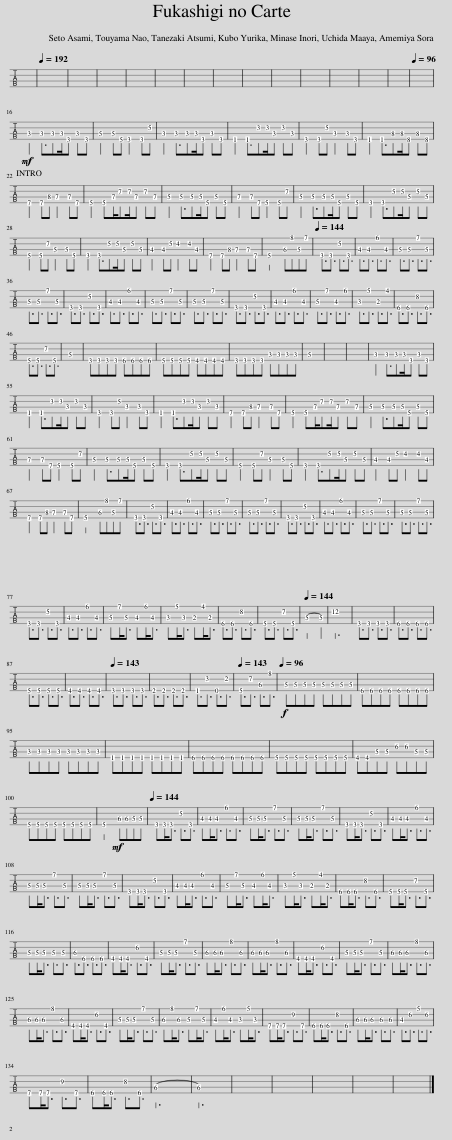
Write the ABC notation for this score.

X:1
L:1/8
M:1/8
I:linebreak $
K:C
V:1 tab transpose=-12 stafflines=4 strings=E2,A2,D3,G3
V:1
 x |[M:6/4][Q:1/4=192] x8 x4 | x8 x4 | x8 x4 | x8 x4 | %5
 x8 x4 | x8 x4 | x8 x4 | x8 x4 | x8 x4 | %10
 x8 x4 | x8 x4 | x8 x4 |[M:2/4] x4 |[M:4/4][Q:1/4=96] x8 |$ %15
!mf! !3!C,,2 !3!C,,3/2!3!C,,!3!C,,/!4!G,,, !3!C,,!4!G,,, | !3!D,,2 !3!D,,!4!A,,, !4!G,,,2 !4!G,,,!2!G,, | !3!C,,2 !3!C,,3/2!3!C,,!3!C,,/!4!G,,, !3!C,,!4!G,,, | !4!F,,,2 !4!F,,,3/2!2!F,,!2!F,,/!3!C,, !2!F,,!3!C,, | !4!G,,,2 !4!G,,,!2!G,, !3!C,,2 !3!C,,!4!G,,, | %20
 !4!F,,,2 !4!F,,,3/2!3!F,,!3!F,,/!4!C,, !3!F,,!4!C,, |$ !4!B,,,2 !4!B,,,!3!F,, !3!E,,2 !3!E,,!4!B,,, | !4!A,,,2 !4!A,,,!3!E,,/!2!A,,!2!A,,/!3!E,, !2!A,,!3!E,, | !3!D,,2 !3!D,,3/2!3!D,,!3!D,,/!4!A,,, !3!D,,!4!A,,, | !3!E,,2 !3!E,,!4!B,,, !4!A,,,2 !4!A,,,!2!A,, | %25
 !3!D,,2 !3!D,,3/2!3!D,,!3!D,,/!4!A,,, !3!D,,!4!A,,, | !4!G,,,2 !4!G,,,3/2!2!G,,!2!G,,/!3!D,, !2!G,,!3!D,, |$ !4!A,,,2 !4!A,,,!2!A,, !3!D,,2 !3!D,,!4!A,,, | !4!G,,,2 !4!G,,,3/2!2!G,,!2!G,,/!3!D,, !2!G,,!3!D,, | !3!^C,,2 !3!C,,!2!G,, !2!^F,,2 !2!F,,!3!C,, | %30
 !4!B,,,2 !4!B,,,!3!F,, !3!E,,2 !3!E,,!4!B,,, | !4!A,,,4 !3!_E,,!1!_E,!3!D,,!1!D, |[M:6/8][Q:1/4=144] !4!G,,,3/2!4!G,,,3/2 !2!G,,3/2!4!G,,,3/2 | !3!^C,,3/2!3!C,,3/2 !1!^C,3/2!3!C,,3/2 | !3!D,,3/2!3!D,,3/2 !1!D,3/2!3!D,,3/2 |$ %35
 !3!D,,3/2!3!D,,3/2 !1!D,3/2!3!D,,3/2 | !4!G,,,3/2!4!G,,,3/2 !2!G,,3/2!4!G,,,3/2 | !3!^C,,3/2!3!C,,3/2 !1!^C,3/2!3!C,,3/2 | !3!D,,3/2!3!D,,3/2 !1!D,3/2!3!D,,3/2 | !3!D,,3/2!3!D,,3/2 !1!D,3/2!3!D,,3/2 | %40
 !4!G,,,3/2!4!G,,,3/2 !2!G,,3/2!4!G,,,3/2 | !3!^C,,3/2!3!C,,3/2 !1!^C,3/2!3!C,,3/2 | !3!D,,3/2!1!D,3/2 !3!^C,,3/2!1!^C,3/2 | !3!C,,3/2!1!C,3/2 !3!B,,,3/2!1!B,,3/2 | !4!_B,,,3/2!4!B,,,3/2 !2!_B,,3/2!4!B,,,3/2 |$ %45
 !4!A,,,3/2!4!A,,,3/2 !2!A,,3/2!4!A,,,3/2 |[M:4/4] !3!D,,8 | !4!G,,,!4!G,,,!4!G,,,!4!G,,, !4!_B,,,!4!B,,,!4!B,,,!4!B,,, | !4!A,,,!4!A,,,!4!A,,,!4!A,,, !4!^G,,,!4!G,,,!4!G,,,!4!G,,, | !4!G,,,!4!G,,,!4!G,,,!4!G,,, !3!C,,!3!C,,!3!C,,!3!C,, | %50
 !3!D,,8 | x8 | x8 | !3!C,,2 !3!C,,3/2!3!C,,!3!C,,/!4!G,,, !3!C,,!4!G,,, |$ !4!F,,,2 !4!F,,,3/2!2!F,,!2!F,,/!3!C,, !2!F,,!3!C,, | %55
 !4!G,,,2 !4!G,,,!2!G,, !3!C,,2 !3!C,,!4!G,,, | !4!F,,,2 !4!F,,,3/2!2!F,,!2!F,,/!3!C,, !2!F,,!3!C,, | !4!B,,,2 !4!B,,,!3!F,, !3!E,,2 !3!E,,!4!B,,, | !4!A,,,2 !4!A,,,!3!E,,/!2!A,,!2!A,,/!3!E,, !2!A,,!3!E,, | !3!D,,2 !3!D,,3/2!3!D,,!3!D,,/!4!A,,, !3!D,,!4!A,,, |$ %60
 !3!E,,2 !3!E,,!4!B,,, !4!A,,,2 !4!A,,,!2!A,, | !3!D,,2 !3!D,,3/2!3!D,,!3!D,,/!4!A,,, !3!D,,!4!A,,, | !4!G,,,2 !4!G,,,3/2!2!G,,!2!G,,/!3!D,, !2!G,,!3!D,, | !4!A,,,2 !4!A,,,!2!A,, !3!D,,2 !3!D,,!4!A,,, | !4!G,,,2 !4!G,,,3/2!2!G,,!2!G,,/!3!D,, !2!G,,!3!D,, | %65
 !3!^C,,2 !3!C,,!2!G,, !2!^F,,2 !2!F,,!3!C,, |$ !4!B,,,2 !4!B,,,!3!F,, !3!E,,2 !3!E,,!4!B,,, | !4!A,,,4 !3!_E,,!1!_E,!3!D,,!1!D, |[M:6/8] !4!G,,,3/2!4!G,,,3/2 !2!G,,3/2!4!G,,,3/2 | !3!^C,,3/2!3!C,,3/2 !1!^C,3/2!3!C,,3/2 | %70
 !3!D,,3/2!3!D,,3/2 !1!D,3/2!3!D,,3/2 | !3!D,,3/2!3!D,,3/2 !1!D,3/2!3!D,,3/2 | !4!G,,,3/2!4!G,,,3/2 !2!G,,3/2!4!G,,,3/2 | !3!^C,,3/2!3!C,,3/2 !1!^C,3/2!3!C,,3/2 | !3!D,,3/2!3!D,,3/2 !1!D,3/2!3!D,,3/2 | %75
 !3!D,,3/2!3!D,,3/2 !1!D,3/2!3!D,,3/2 |$ !4!G,,,3/2!4!G,,,3/2 !2!G,,3/2!4!G,,,3/2 | !3!^C,,3/2!3!C,,3/2 !1!^C,3/2!3!C,,3/2 | !3!D,,!1!D,<!3!D,, !3!^C,,!1!^C,<!3!C,, | !3!C,,!1!C,<!3!C,, !3!B,,,!1!B,,<!3!B,,, | %80
 !4!_B,,,3/2!4!B,,,3/2 !2!_B,,3/2!4!B,,,3/2 | !4!A,,,3/2!4!A,,,3/2 !2!A,,3/2!4!A,,,3/2 |[Q:1/4=144] !3!D,,4- !3!D,,2 | !2!D,6 | !4!G,,,3/2!4!G,,,3/2 !4!G,,,3/2!4!G,,,3/2 | %85
 !4!_B,,,3/2!4!B,,,3/2 !4!B,,,3/2!4!B,,,3/2 |$ !4!A,,,3/2!4!A,,,3/2 !4!A,,,3/2!4!A,,,3/2 | !4!^G,,,3/2!4!G,,,3/2 !4!G,,,3/2!4!G,,,3/2 |[Q:1/4=143] !4!G,,,3/2!4!G,,,3/2 !4!G,,,3/2!4!G,,,3/2 | !4!^F,,,3/2!4!F,,,3/2 !4!F,,,3/2!4!F,,,3/2 | %90
 !4!F,,,3/2!2!F,,3/2 !4!E,,,3/2!2!E,,3/2 |[Q:1/4=143] !4!A,,,3/2!2!A,,3/2 !3!_E,,3/2!1!_E,3/2 |[M:4/4][Q:1/4=96]!f! !3!D,,!3!D,,!3!D,,!3!D,, !3!D,,!3!D,,!3!D,,!3!D,, | !4!_B,,,!4!B,,,!4!B,,,!4!B,,, !4!B,,,!4!B,,,!4!B,,,!4!B,,, |$ !3!C,,!3!C,,!3!C,,!3!C,, !3!C,,!3!C,,!3!C,,!3!C,, | %95
 !4!F,,,!4!F,,,!4!F,,,!4!F,,, !4!F,,,!4!F,,,!4!F,,,!4!F,,, | !4!_B,,,!4!B,,,!4!B,,,!4!B,,, !4!B,,,!4!B,,,!4!B,,,!4!B,,, | !4!A,,,!4!A,,,!4!A,,,!4!A,,, !4!A,,,!4!A,,,!4!A,,,!4!A,,, | !4!^G,,,!4!G,,,!3!D,,!3!D,, !2!^G,,!2!G,,!3!D,,!3!D,, |$ !4!A,,,!4!A,,,!4!A,,,!4!A,,, !4!A,,,!4!A,,,!4!A,,,!4!A,,, | %100
 !4!A,,,4!mf! !3!_E,,!3!E,,!3!D,,!3!D,, |[M:6/8][Q:1/4=144] !4!G,,,!4!G,,,<!4!G,,, !2!G,,3/2!4!G,,,3/2 | !3!^C,,!3!C,,<!3!C,, !1!^C,3/2!3!C,,3/2 | !3!D,,!3!D,,<!3!D,, !1!D,3/2!3!D,,3/2 | !3!D,,!3!D,,<!3!D,, !1!D,3/2!3!D,,3/2 | %105
 !4!G,,,!4!G,,,<!4!G,,, !2!G,,3/2!4!G,,,3/2 | !3!^C,,!3!C,,<!3!C,, !1!^C,3/2!3!C,,3/2 |$ !3!D,,!3!D,,<!3!D,, !1!D,3/2!3!D,,3/2 | !3!D,,!3!D,,<!3!D,, !1!D,3/2!3!D,,3/2 | !4!G,,,!4!G,,,<!4!G,,, !2!G,,3/2!4!G,,,3/2 | %110
 !3!^C,,!3!C,,<!3!C,, !1!^C,3/2!3!C,,3/2 | !3!D,,!1!D,<!3!D,, !3!^C,,!1!^C,<!3!C,, | !3!C,,!1!C,<!3!C,, !3!B,,,!1!B,,<!3!B,,, | !4!_B,,,!4!B,,,<!4!B,,, !2!_B,,3/2!4!B,,,3/2 | !4!A,,,!4!A,,,<!4!A,,, !2!A,,3/2!4!A,,,3/2 |$ %115
 !3!D,,!3!D,,<!3!D,, !3!D,,3/2!3!D,,3/2 | !3!_E,,3/2!4!_B,,,3/2 !4!B,,,3/2!4!B,,,3/2 | !4!^G,,,!4!G,,,<!4!G,,, !2!^G,,3/2!4!G,,,3/2 | !3!D,,!3!D,,<!3!D,, !1!D,3/2!3!D,,3/2 | !3!_E,,!3!E,,<!3!E,, !1!_E,3/2!3!E,,3/2 | %120
 !3!_E,,!3!E,,<!3!E,, !1!_E,3/2!3!E,,3/2 | !4!^G,,,!4!G,,,<!4!G,,, !2!^G,,3/2!4!G,,,3/2 | !3!D,,!3!D,,<!3!D,, !1!D,3/2!3!D,,3/2 | !3!_E,,!3!E,,<!3!E,, !1!_E,3/2!3!E,,3/2 |$ !3!_E,,!3!E,,<!3!E,, !1!_E,3/2!3!E,,3/2 | %125
 !4!^G,,,!4!G,,,<!4!G,,, !2!^G,,3/2!4!G,,,3/2 | !3!D,,!3!D,,<!3!D,, !1!D,3/2!3!D,,3/2 | !3!_E,,!1!_E,<!3!E,, !3!D,,!1!D,<!3!D,, | !3!^C,,!1!^C,<!3!C,, !3!=C,,!1!=C,<!3!C,, | !4!B,,,!4!B,,,<!4!B,,, !2!B,,3/2!4!B,,,3/2 | %130
 !4!_B,,,!4!B,,,<!4!B,,, !2!_B,,3/2!4!B,,,3/2 | !3!_E,,!3!E,,<!3!E,, !3!E,,3/2!3!E,,3/2 | !3!^C,,3/2!2!^G,,3/2 !1!C,3/2!2!G,,3/2 |$ !4!B,,,!4!B,,,<!4!B,,, !2!B,,3/2!4!B,,,3/2 | !4!_B,,,!4!B,,,<!4!B,,, !2!_B,,3/2!4!B,,,3/2 | %135
 !3!_E,,6- | !3!E,,6 | x6 | x6 | x6 | %140
 x6 | x6 |] %142
